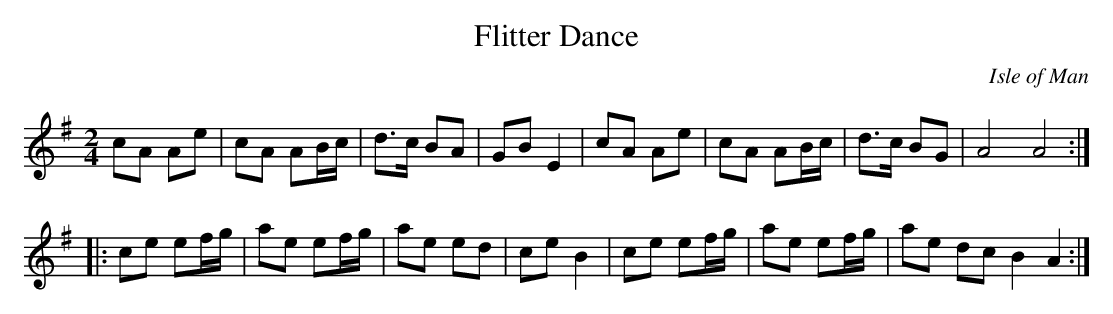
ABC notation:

X:1
T:Flitter Dance
L:1/8
M:2/4
O:Isle of Man
K:A dorian
cA Ae | cA AB/c/ | d>c BA | GB E2 |\
cA Ae | cA AB/c/ | d>c BG | A4 A4 :|
|:\
ce ef/g/ | ae ef/g/ | ae ed | ce B2 |\
ce ef/g/ | ae ef/g/ | ae dc B2A2 :|
